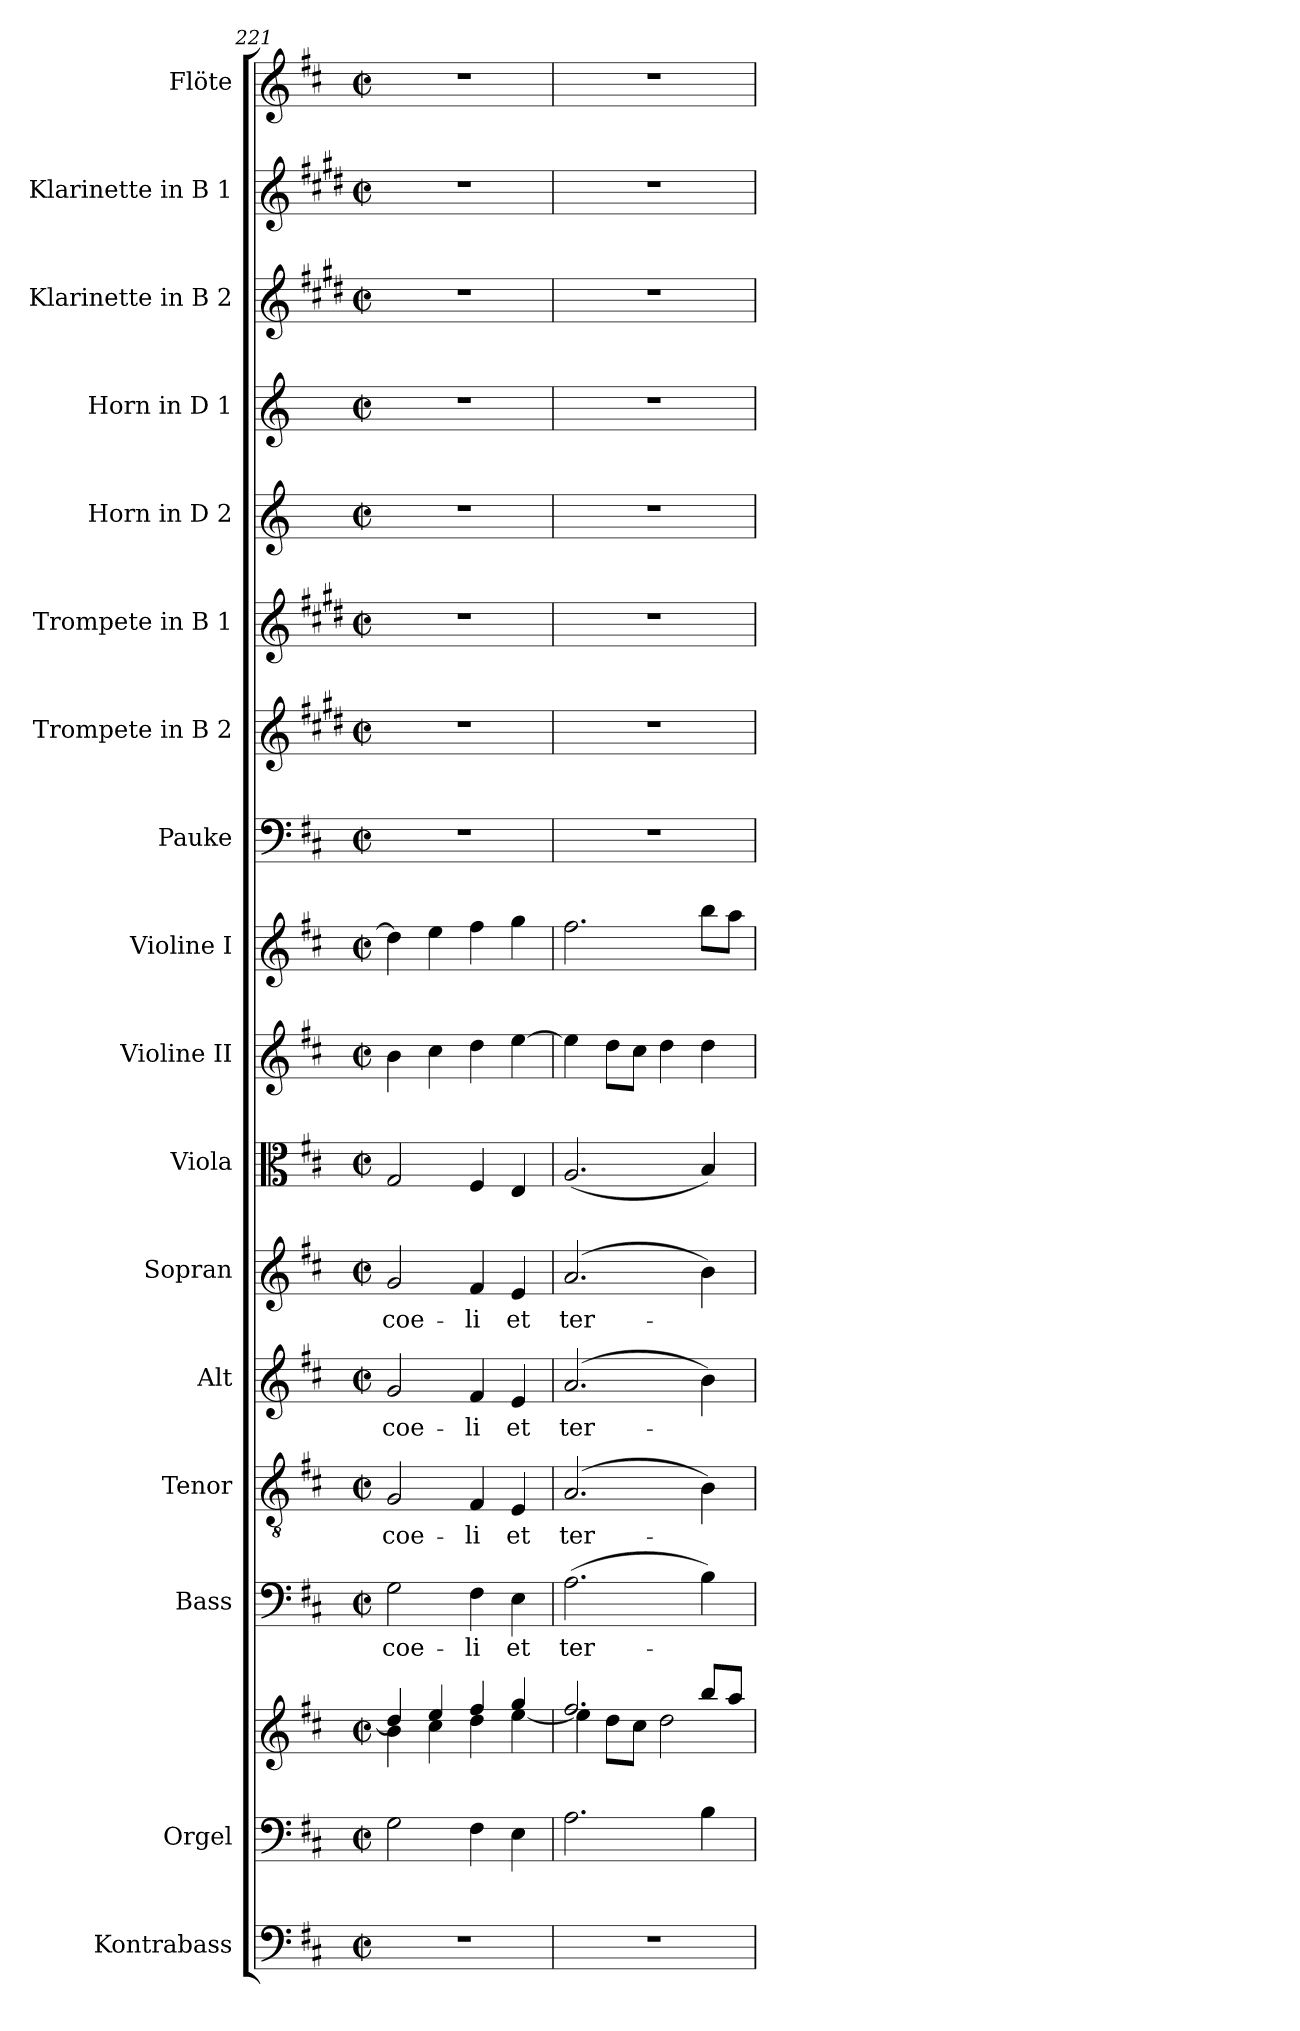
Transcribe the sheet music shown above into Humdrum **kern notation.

**kern	**kern	**kern	**kern	**text	**kern	**text	**kern	**text	**kern	**text	**kern	**kern	**kern	**kern	**kern	**kern	**kern	**kern	**kern	**kern	**kern
*part17	*part16	*part16	*part15	*part15	*part14	*part14	*part13	*part13	*part12	*part12	*part11	*part10	*part9	*part8	*part7	*part6	*part5	*part4	*part3	*part2	*part1
*staff18	*staff17	*staff16	*staff15	*staff15	*staff14	*staff14	*staff13	*staff13	*staff12	*staff12	*staff11	*staff10	*staff9	*staff8	*staff7	*staff6	*staff5	*staff4	*staff3	*staff2	*staff1
*I"Kontrabass	*I"Orgel	*	*I"Bass	*	*I"Tenor	*	*I"Alt	*	*I"Sopran	*	*I"Viola	*I"Violine II	*I"Violine I	*I"Pauke	*I"Trompete in B 2	*I"Trompete in B 1	*I"Horn in D 2	*I"Horn in D 1	*I"Klarinette in B 2	*I"Klarinette in B 1	*I"Flöte
*I'Kb.	*I'Org.	*	*I'B	*	*I'T	*	*I'A	*	*I'S	*	*I'Vla.	*I'Vl. II	*I'Vl. I	*I'Pk.	*I'Trp. 2	*I'Trp. 1	*I'Hrn. 2	*I'Hrn. 1	*I'Kl. 2	*I'Kl. 1	*I'Fl.
*clefF4	*clefF4	*clefG2	*clefF4	*	*clefGv2	*	*clefG2	*	*clefG2	*	*clefC3	*clefG2	*clefG2	*clefF4	*clefG2	*clefG2	*clefG2	*clefG2	*clefG2	*clefG2	*clefG2
*ITrd7c12	*	*	*	*	*	*	*	*	*	*	*	*	*	*	*ITrd1c2	*ITrd1c2	*ITrd-1c-2	*ITrd-1c-2	*ITrd1c2	*ITrd1c2	*
*k[f#c#]	*k[f#c#]	*k[f#c#]	*k[f#c#]	*	*k[f#c#]	*	*k[f#c#]	*	*k[f#c#]	*	*k[f#c#]	*k[f#c#]	*k[f#c#]	*k[f#c#]	*k[f#c#]	*k[f#c#]	*k[f#c#]	*k[f#c#]	*k[f#c#]	*k[f#c#]	*k[f#c#]
*D:	*D:	*D:	*D:	*	*D:	*	*D:	*	*D:	*	*D:	*D:	*D:	*D:	*D:	*D:	*D:	*D:	*D:	*D:	*D:
*M2/2	*M2/2	*M2/2	*M2/2	*	*M2/2	*	*M2/2	*	*M2/2	*	*M2/2	*M2/2	*M2/2	*M2/2	*M2/2	*M2/2	*M2/2	*M2/2	*M2/2	*M2/2	*M2/2
*met(c|)	*met(c|)	*met(c|)	*met(c|)	*	*met(c|)	*	*met(c|)	*	*met(c|)	*	*met(c|)	*met(c|)	*met(c|)	*met(c|)	*met(c|)	*met(c|)	*met(c|)	*met(c|)	*met(c|)	*met(c|)	*met(c|)
=221	=221	=221	=221	=221	=221	=221	=221	=221	=221	=221	=221	=221	=221	=221	=221	=221	=221	=221	=221	=221	=221
*	*	*^	*	*	*	*	*	*	*	*	*	*	*	*	*	*	*	*	*	*	*
!	!	!	!	!	!LO:LY:b	!	!LO:LY:b	!	!LO:LY:b	!	!LO:LY:b	!	!	!	!	!	!	!	!	!	!	!
1r	2G\	4dd/]	4b\	2G\	coe-	2G/	coe-	2g/	coe-	2g/	coe-	2G/	4b\	4dd\]	1r	1r	1r	1r	1r	1r	1r	1r
.	.	4ee/	4cc#\	.	.	.	.	.	.	.	.	.	4cc#\	4ee\	.	.	.	.	.	.	.	.
!	!	!	!	!	!LO:LY:b	!	!LO:LY:b	!	!LO:LY:b	!	!LO:LY:b	!	!	!	!	!	!	!	!	!	!	!
.	4F#\	4ff#/	4dd\	4F#\	-li	4F#/	-li	4f#/	-li	4f#/	-li	4F#/	4dd\	4ff#\	.	.	.	.	.	.	.	.
!	!	!	!	!	!LO:LY:b	!	!LO:LY:b	!	!LO:LY:b	!	!LO:LY:b	!	!	!	!	!	!	!	!	!	!	!
.	4E\	4gg/	[<4ee\	4E\	et	4E/	et	4e/	et	4e/	et	4E/	[4ee\	4gg\	.	.	.	.	.	.	.	.
=222	=222	=222	=222	=222	=222	=222	=222	=222	=222	=222	=222	=222	=222	=222	=222	=222	=222	=222	=222	=222	=222	=222
!	!	!	!	!	!LO:LY:b	!	!LO:LY:b	!	!LO:LY:b	!	!LO:LY:b	!	!	!	!	!	!	!	!	!	!	!
1r	2.A\	2.ff#/	4ee\]	(>2.A\	ter-	(2.A/	ter-	(2.a/	ter-	(2.a/	ter-	(<2.A/	4ee\]	2.ff#\	1r	1r	1r	1r	1r	1r	1r	1r
.	.	.	8dd\L	.	.	.	.	.	.	.	.	.	8dd\L	.	.	.	.	.	.	.	.	.
.	.	.	8cc#\J	.	.	.	.	.	.	.	.	.	8cc#\J	.	.	.	.	.	.	.	.	.
.	.	.	2dd\	.	.	.	.	.	.	.	.	.	4dd\	.	.	.	.	.	.	.	.	.
.	4B\	8bb/L	.	4B\)	.	4B\)	.	4b\)	.	4b\)	.	4B/)	4dd\	8bb\L	.	.	.	.	.	.	.	.
.	.	8aa/J	.	.	.	.	.	.	.	.	.	.	.	8aa\J	.	.	.	.	.	.	.	.
*	*	*v	*v	*	*	*	*	*	*	*	*	*	*	*	*	*	*	*	*	*	*	*
=	=	=	=	=	=	=	=	=	=	=	=	=	=	=	=	=	=	=	=	=	=
*-	*-	*-	*-	*-	*-	*-	*-	*-	*-	*-	*-	*-	*-	*-	*-	*-	*-	*-	*-	*-	*-
